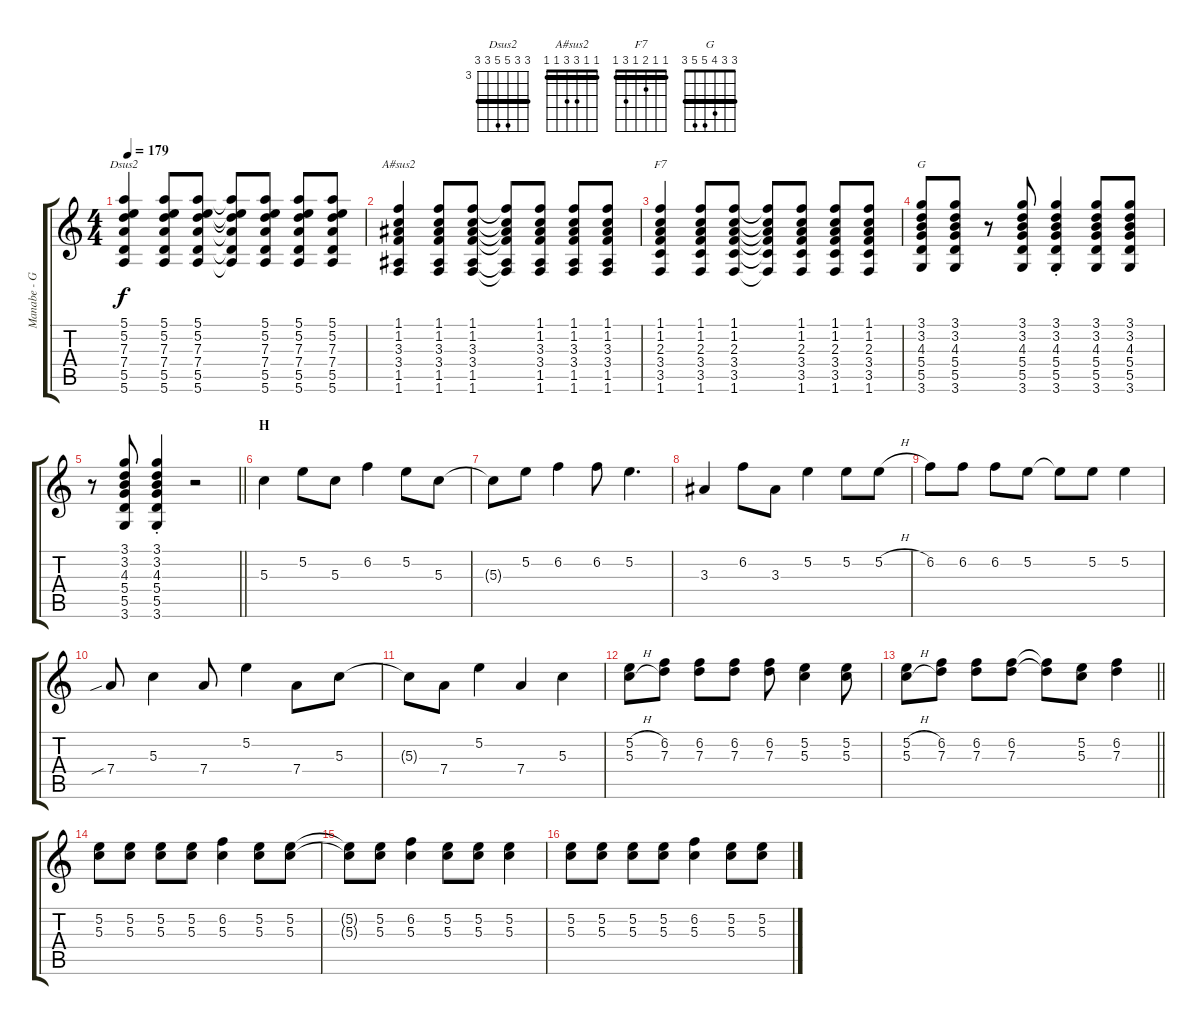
\track ("Manabe - Guit. II" "Manabe - G") {instrument distortionguitar}
\staff {score tabs}
\tuning (E4 B3 G3 D3 A2 E2) {hide}
\chord ("Dsus2" 5 5 7 7 5 5) {firstfret 3 barre 5}
\chord ("A#sus2" 1 1 3 3 1 1) {barre 1}
\chord ("F7" 1 1 2 1 3 1) {barre 1}
\chord ("G" 3 3 4 5 5 3) {barre 3}
\ts (4 4)
\tempo 179
\clef g2
\ks c
(5.1 5.2 7.3 7.4 5.5 5.6).4{ch "Dsus2" dy f} (5.1 5.2 7.3 7.4 5.5 5.6).8 (5.1 5.2 7.3 7.4 5.5 5.6).8 (5.1{t} 5.2{t} 7.3{t} 7.4{t} 5.5{t} 5.6{t}).8 (5.1 5.2 7.3 7.4 5.5 5.6).8 (5.1 5.2 7.3 7.4 5.5 5.6).8 (5.1 5.2 7.3 7.4 5.5 5.6).8 |
(1.1 1.2 3.3 3.4 1.5 1.6).4{ch "A#sus2"} (1.1 1.2 3.3 3.4 1.5 1.6).8 (1.1 1.2 3.3 3.4 1.5 1.6).8 (1.1{t} 1.2{t} 3.3{t} 3.4{t} 1.5{t} 1.6{t}).8 (1.1 1.2 3.3 3.4 1.5 1.6).8 (1.1 1.2 3.3 3.4 1.5 1.6).8 (1.1 1.2 3.3 3.4 1.5 1.6).8 |
(1.1 1.2 2.3 3.4 3.5 1.6).4{ch "F7"} (1.1 1.2 2.3 3.4 3.5 1.6).8 (1.1 1.2 2.3 3.4 3.5 1.6).8 (1.1{t} 1.2{t} 2.3{t} 3.4{t} 3.5{t} 1.6{t}).8 (1.1 1.2 2.3 3.4 3.5 1.6).8 (1.1 1.2 2.3 3.4 3.5 1.6).8 (1.1 1.2 2.3 3.4 3.5 1.6).8 |
(3.1 3.2 4.3 5.4 5.5 3.6).8{ch "G"} (3.1 3.2 4.3 5.4 5.5 3.6).8 r.8 (3.1 3.2 4.3 5.4 5.5 3.6).8 (3.1{st} 3.2{st} 4.3{st} 5.4{st} 5.5{st} 3.6{st}).4 (3.1 3.2 4.3 5.4 5.5 3.6).8 (3.1 3.2 4.3 5.4 5.5 3.6).8 |
\barLineRight lightlight
r.8 (3.1 3.2 4.3 5.4 5.5 3.6).8 (3.1{st} 3.2{st} 4.3{st} 5.4{st} 5.5{st} 3.6{st}).4 r.2 |
\section ("" "H")
5.3.4 5.2.8 5.3.8 6.2.4 5.2.8 5.3.8 |
5.3{t}.8 5.2.8 6.2.4 6.2.8 5.2.4{d} |
3.3.4 6.2.8 3.3.8 5.2.4 5.2.8 5.2{h}.8 |
6.2.8 6.2.8 6.2.8 5.2.8 5.2{t}.8 5.2.8 5.2.4 |
7.4{sib}.8 5.3.4 7.4.8 5.2.4 7.4.8 5.3.8 |
5.3{t}.8 7.4.8 5.2.4 7.4.4 5.3.4 |
(5.2{h} 5.3{h}).8 (6.2 7.3).8 (6.2 7.3).8 (6.2 7.3).8 (6.2 7.3).8 (5.2 5.3).4 (5.2 5.3).8 |
\barLineRight lightlight
(5.2{h} 5.3{h}).8 (6.2 7.3).8 (6.2 7.3).8 (6.2 7.3).8 (6.2{t} 7.3{t}).8 (5.2 5.3).8 (6.2 7.3).4 |
(5.2 5.3).8 (5.2 5.3).8 (5.2 5.3).8 (5.2 5.3).8 (6.2 5.3).4 (5.2 5.3).8 (5.2 5.3).8 |
(5.2{t} 5.3{t}).8 (5.2 5.3).8 (6.2 5.3).4 (5.2 5.3).8 (5.2 5.3).8 (5.2 5.3).4 |
(5.2 5.3).8 (5.2 5.3).8 (5.2 5.3).8 (5.2 5.3).8 (6.2 5.3).4 (5.2 5.3).8 (5.2 5.3).8
